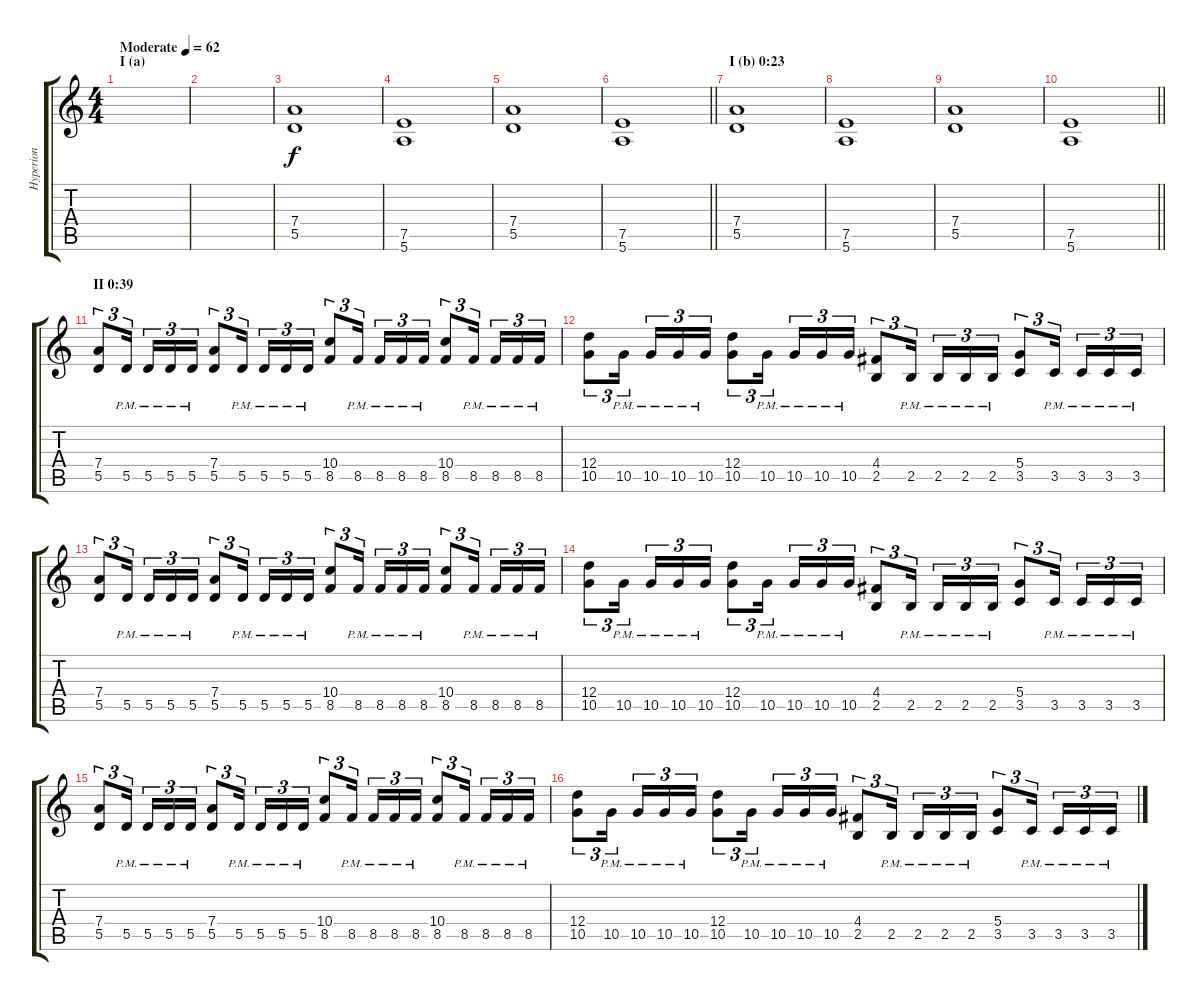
\track ("Hyperion" "Hyperion") {instrument distortionguitar}
\staff {score tabs}
\tuning (E4 B3 G3 D3 A2 E2) {hide}
\ts (4 4)
\section ("" "I (a)")
\tempo (62 "Moderate")
\clef g2
\ks c
|
|
(7.4 5.5).1 |
(7.5 5.6).1 |
(7.4 5.5).1 |
\barLineRight lightlight
(7.5 5.6).1 |
\section ("" "I (b) 0:23")
(7.4 5.5).1 |
(7.5 5.6).1 |
(7.4 5.5).1 |
\barLineRight lightlight
(7.5 5.6).1 |
\section ("" "II 0:39")
(7.4 5.5).8{tu (3 2)} 5.5{pm}.16{tu (3 2) beam splitsecondary} 5.5{pm}.16{tu (3 2)} 5.5{pm}.16{tu (3 2)} 5.5{pm}.16{tu (3 2)} (7.4 5.5).8{tu (3 2)} 5.5{pm}.16{tu (3 2) beam splitsecondary} 5.5{pm}.16{tu (3 2)} 5.5{pm}.16{tu (3 2)} 5.5{pm}.16{tu (3 2)} (10.4 8.5).8{tu (3 2)} 8.5{pm}.16{tu (3 2) beam splitsecondary} 8.5{pm}.16{tu (3 2)} 8.5{pm}.16{tu (3 2)} 8.5{pm}.16{tu (3 2)} (10.4 8.5).8{tu (3 2)} 8.5{pm}.16{tu (3 2) beam splitsecondary} 8.5{pm}.16{tu (3 2)} 8.5{pm}.16{tu (3 2)} 8.5{pm}.16{tu (3 2)} |
(12.4 10.5).8{tu (3 2)} 10.5{pm}.16{tu (3 2) beam splitsecondary} 10.5{pm}.16{tu (3 2)} 10.5{pm}.16{tu (3 2)} 10.5{pm}.16{tu (3 2)} (12.4 10.5).8{tu (3 2)} 10.5{pm}.16{tu (3 2) beam splitsecondary} 10.5{pm}.16{tu (3 2)} 10.5{pm}.16{tu (3 2)} 10.5{pm}.16{tu (3 2)} (4.4 2.5).8{tu (3 2)} 2.5{pm}.16{tu (3 2) beam splitsecondary} 2.5{pm}.16{tu (3 2)} 2.5{pm}.16{tu (3 2)} 2.5{pm}.16{tu (3 2)} (5.4 3.5).8{tu (3 2)} 3.5{pm}.16{tu (3 2) beam splitsecondary} 3.5{pm}.16{tu (3 2)} 3.5{pm}.16{tu (3 2)} 3.5{pm}.16{tu (3 2)} |
(7.4 5.5).8{tu (3 2)} 5.5{pm}.16{tu (3 2) beam splitsecondary} 5.5{pm}.16{tu (3 2)} 5.5{pm}.16{tu (3 2)} 5.5{pm}.16{tu (3 2)} (7.4 5.5).8{tu (3 2)} 5.5{pm}.16{tu (3 2) beam splitsecondary} 5.5{pm}.16{tu (3 2)} 5.5{pm}.16{tu (3 2)} 5.5{pm}.16{tu (3 2)} (10.4 8.5).8{tu (3 2)} 8.5{pm}.16{tu (3 2) beam splitsecondary} 8.5{pm}.16{tu (3 2)} 8.5{pm}.16{tu (3 2)} 8.5{pm}.16{tu (3 2)} (10.4 8.5).8{tu (3 2)} 8.5{pm}.16{tu (3 2) beam splitsecondary} 8.5{pm}.16{tu (3 2)} 8.5{pm}.16{tu (3 2)} 8.5{pm}.16{tu (3 2)} |
(12.4 10.5).8{tu (3 2)} 10.5{pm}.16{tu (3 2) beam splitsecondary} 10.5{pm}.16{tu (3 2)} 10.5{pm}.16{tu (3 2)} 10.5{pm}.16{tu (3 2)} (12.4 10.5).8{tu (3 2)} 10.5{pm}.16{tu (3 2) beam splitsecondary} 10.5{pm}.16{tu (3 2)} 10.5{pm}.16{tu (3 2)} 10.5{pm}.16{tu (3 2)} (4.4 2.5).8{tu (3 2)} 2.5{pm}.16{tu (3 2) beam splitsecondary} 2.5{pm}.16{tu (3 2)} 2.5{pm}.16{tu (3 2)} 2.5{pm}.16{tu (3 2)} (5.4 3.5).8{tu (3 2)} 3.5{pm}.16{tu (3 2) beam splitsecondary} 3.5{pm}.16{tu (3 2)} 3.5{pm}.16{tu (3 2)} 3.5{pm}.16{tu (3 2)} |
(7.4 5.5).8{tu (3 2)} 5.5{pm}.16{tu (3 2) beam splitsecondary} 5.5{pm}.16{tu (3 2)} 5.5{pm}.16{tu (3 2)} 5.5{pm}.16{tu (3 2)} (7.4 5.5).8{tu (3 2)} 5.5{pm}.16{tu (3 2) beam splitsecondary} 5.5{pm}.16{tu (3 2)} 5.5{pm}.16{tu (3 2)} 5.5{pm}.16{tu (3 2)} (10.4 8.5).8{tu (3 2)} 8.5{pm}.16{tu (3 2) beam splitsecondary} 8.5{pm}.16{tu (3 2)} 8.5{pm}.16{tu (3 2)} 8.5{pm}.16{tu (3 2)} (10.4 8.5).8{tu (3 2)} 8.5{pm}.16{tu (3 2) beam splitsecondary} 8.5{pm}.16{tu (3 2)} 8.5{pm}.16{tu (3 2)} 8.5{pm}.16{tu (3 2)} |
(12.4 10.5).8{tu (3 2)} 10.5{pm}.16{tu (3 2) beam splitsecondary} 10.5{pm}.16{tu (3 2)} 10.5{pm}.16{tu (3 2)} 10.5{pm}.16{tu (3 2)} (12.4 10.5).8{tu (3 2)} 10.5{pm}.16{tu (3 2) beam splitsecondary} 10.5{pm}.16{tu (3 2)} 10.5{pm}.16{tu (3 2)} 10.5{pm}.16{tu (3 2)} (4.4 2.5).8{tu (3 2)} 2.5{pm}.16{tu (3 2) beam splitsecondary} 2.5{pm}.16{tu (3 2)} 2.5{pm}.16{tu (3 2)} 2.5{pm}.16{tu (3 2)} (5.4 3.5).8{tu (3 2)} 3.5{pm}.16{tu (3 2) beam splitsecondary} 3.5{pm}.16{tu (3 2)} 3.5{pm}.16{tu (3 2)} 3.5{pm}.16{tu (3 2)}
